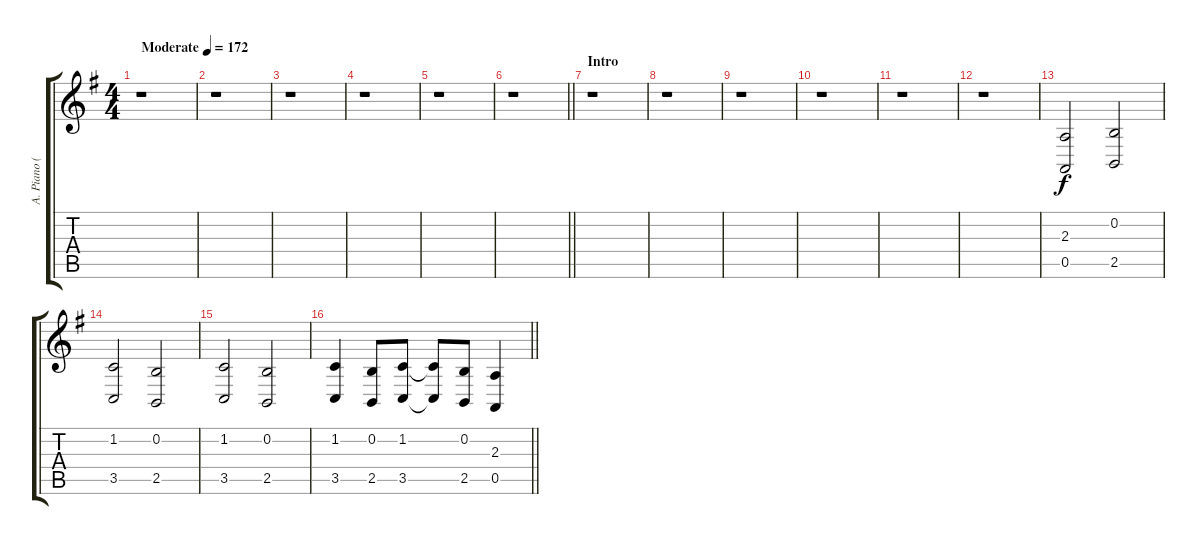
\track ("A. Piano (Right Hand)" "A. Piano (") {instrument acousticgrandpiano}
\staff {score tabs}
\tuning (E4 B3 G3 D3 A2 E2) {hide}
\ts (4 4)
\tempo (172 "Moderate")
\clef g2
\ks g
r.1{dy f instrument acousticgrandpiano} |
r.1 |
r.1 |
r.1 |
r.1 |
\barLineRight lightlight
r.1 |
\section ("" "Intro")
r.1 |
r.1 |
r.1 |
r.1 |
r.1 |
r.1 |
(2.3 0.5).2 (0.2 2.5).2 |
(1.2 3.5).2 (0.2 2.5).2 |
(1.2 3.5).2 (0.2 2.5).2 |
\barLineRight lightlight
(1.2 3.5).4 (0.2 2.5).8 (1.2 3.5).8 (1.2{t} 3.5{t}).8 (0.2 2.5).8 (2.3 0.5).4
